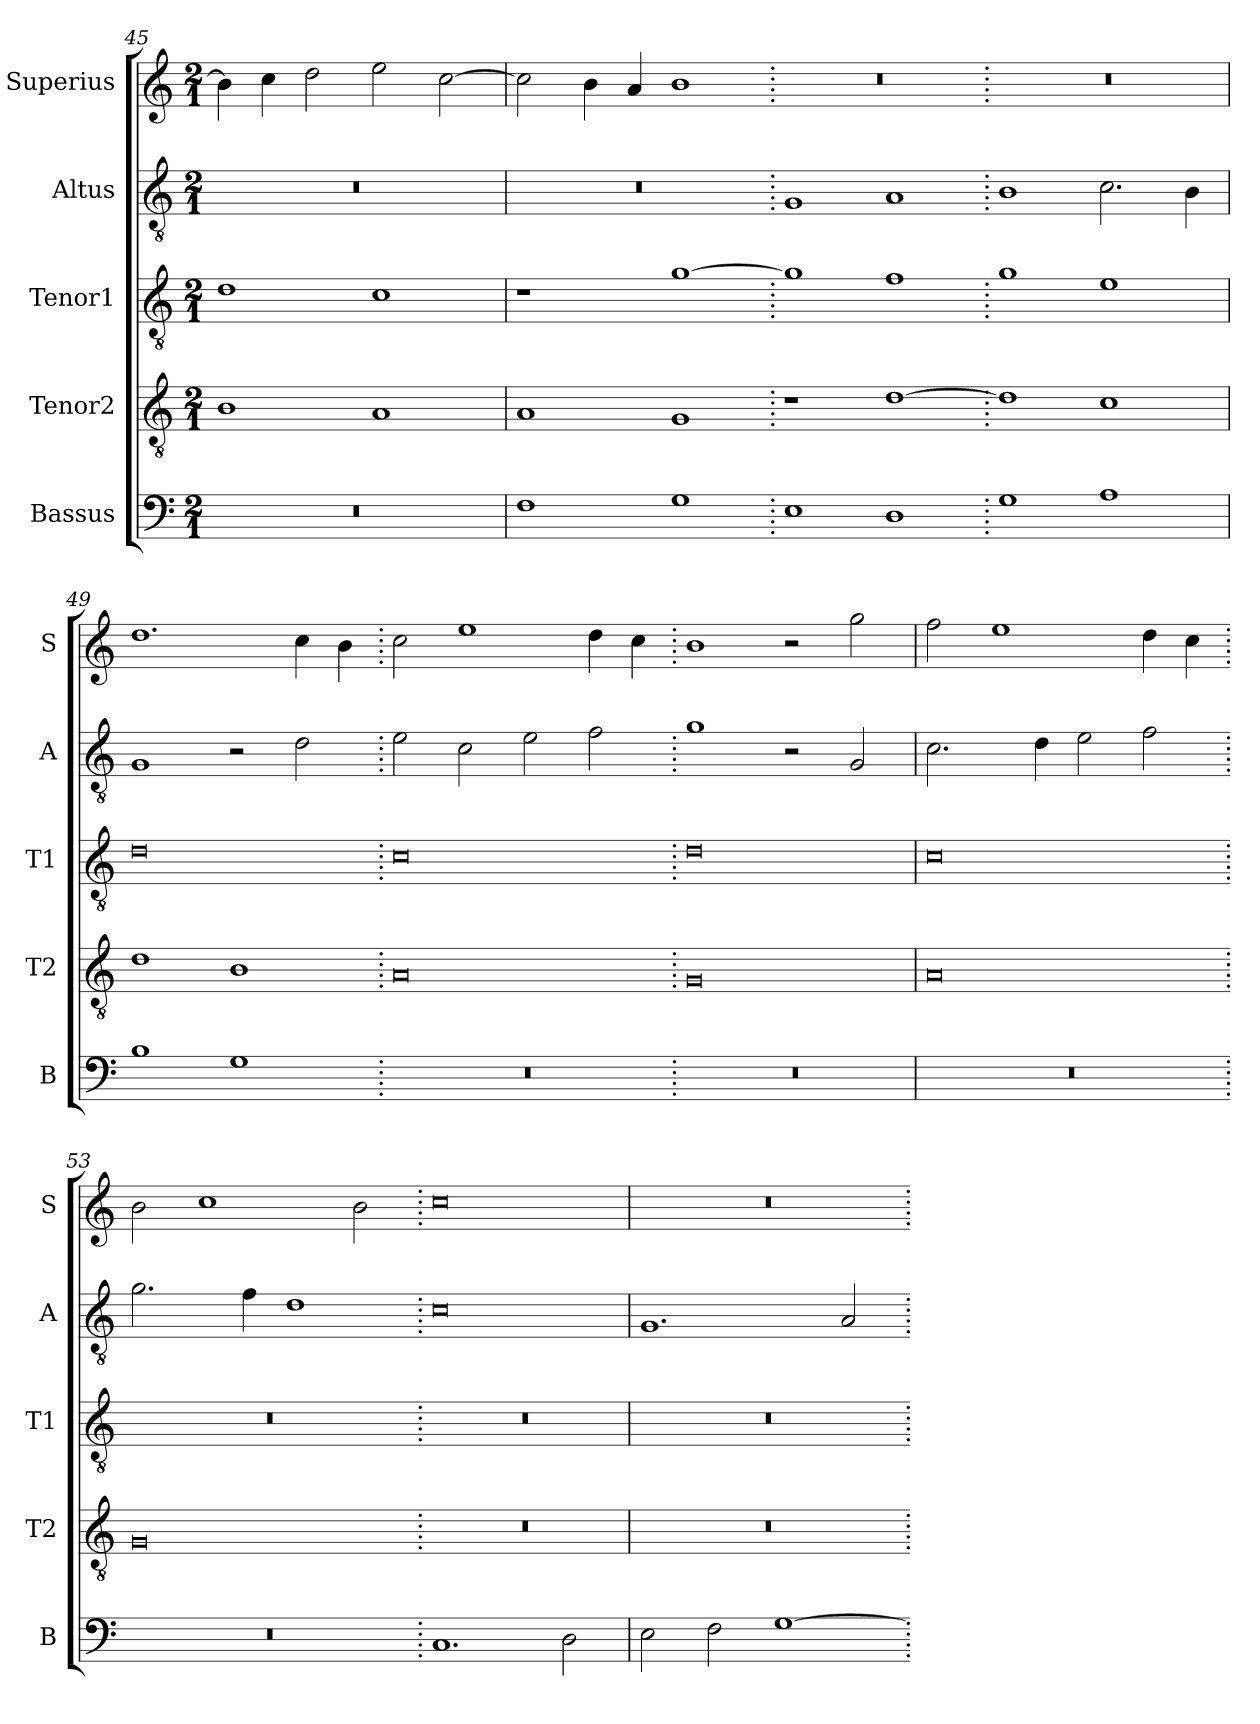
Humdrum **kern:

**kern	**kern	**kern	**kern	**kern
*part5	*part4	*part3	*part2	*part1
*staff5	*staff4	*staff3	*staff2	*staff1
*I"Bassus	*I"Tenor2	*I"Tenor1	*I"Altus	*I"Superius
*I'B	*I'T2	*I'T1	*I'A	*I'S
*clefF4	*clefGv2	*clefGv2	*clefGv2	*clefG2
*k[]	*k[]	*k[]	*k[]	*k[]
*M2/1	*M2/1	*M2/1	*M2/1	*M2/1
=45	=45	=45	=45	=45
0r	1B	1d	0r	4b\]
.	.	.	.	4cc\
.	.	.	.	2dd\
.	1A	1c	.	2ee\
.	.	.	.	[2cc\
=46	=46	=46	=46	=46
1F	1A	1r	0r	2cc\]
.	.	.	.	4b\
.	.	.	.	4a/
1G	1G	[1g	.	1b
=47.	=47.	=47.	=47.	=47.
1E	1r	1g]	1G	0r
1D	[1d	1f	1A	.
=48.	=48.	=48.	=48.	=48.
1G	1d]	1g	1B	0r
1A	1c	1e	2.c\	.
.	.	.	4B\	.
=49	=49	=49	=49	=49
1B	1d	0d	1G	1.dd
1G	1B	.	2r	.
.	.	.	2d\	4cc\
.	.	.	.	4b\
=50.	=50.	=50.	=50.	=50.
0r	0A	0c	2e\	2cc\
.	.	.	2c\	1ee
.	.	.	2e\	.
.	.	.	2f\	4dd\
.	.	.	.	4cc\
=51.	=51.	=51.	=51.	=51.
0r	0G	0d	1g	1b
.	.	.	2r	2r
.	.	.	2G/	2gg\
=52	=52	=52	=52	=52
0r	0A	0c	2.c\	2ff\
.	.	.	.	1ee
.	.	.	4d\	.
.	.	.	2e\	.
.	.	.	2f\	4dd\
.	.	.	.	4cc\
=53.	=53.	=53.	=53.	=53.
0r	0G	0r	2.g\	2b\
.	.	.	.	1cc
.	.	.	4f\	.
.	.	.	1d	.
.	.	.	.	2b\
=54.	=54.	=54.	=54.	=54.
1.C	0r	0r	0c	0cc
2D\	.	.	.	.
=55	=55	=55	=55	=55
2E\	0r	0r	1.G	0r
2F\	.	.	.	.
[1G	.	.	.	.
.	.	.	2A/	.
=.	=.	=.	=.	=.
*-	*-	*-	*-	*-
